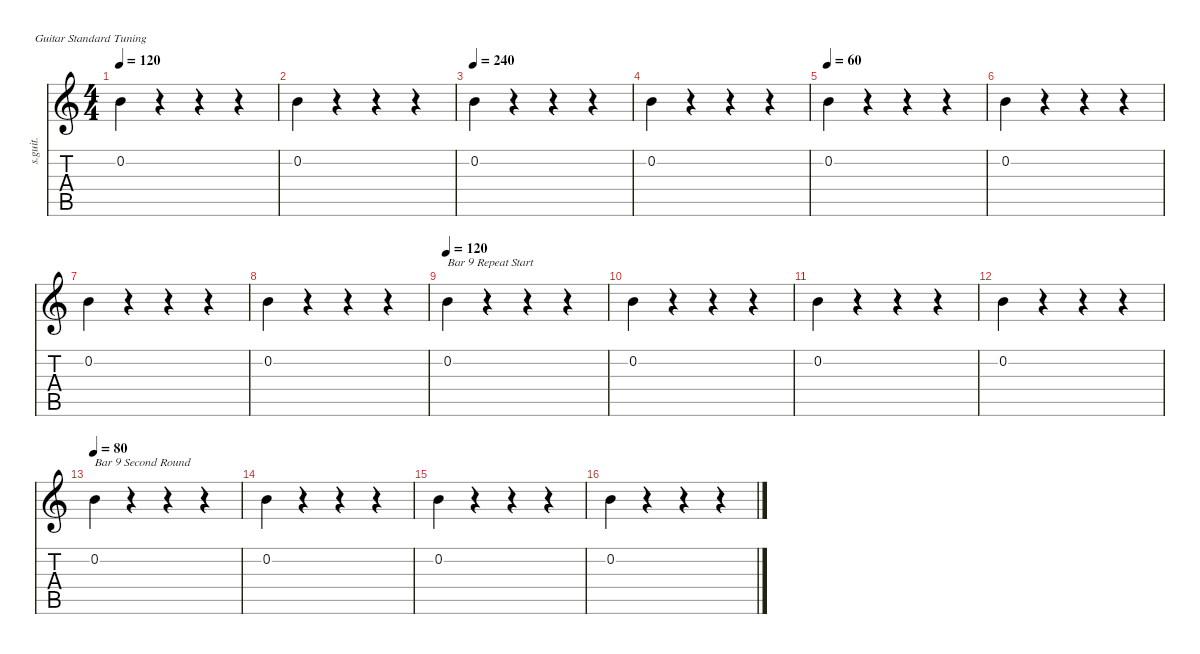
\defaultSystemsLayout 4
\hideDynamics
\bracketExtendMode nobrackets
\track ("Steel Guitar" "s.guit.") {instrument acousticguitarsteel}
\staff {score tabs}
\tuning (E4 B3 G3 D3 A2 E2)
\ts (4 4)
\tempo 120
\clef g2
\ks c
0.2.4{dy mf instrument acousticguitarsteel beam Down} r.4{beam Down} r.4{beam Down} r.4{beam Down} |
0.2.4{beam Down} r.4{beam Down} r.4{beam Down} r.4{beam Down} |
\tempo 240
0.2.4{beam Down} r.4{beam Down} r.4{beam Down} r.4{beam Down} |
0.2.4{beam Down} r.4{beam Down} r.4{beam Down} r.4{beam Down} |
\tempo 60
0.2.4{beam Down} r.4{beam Down} r.4{beam Down} r.4{beam Down} |
0.2.4{beam Down} r.4{beam Down} r.4{beam Down} r.4{beam Down} |
0.2.4{beam Down} r.4{beam Down} r.4{beam Down} r.4{beam Down} |
0.2.4{beam Down} r.4{beam Down} r.4{beam Down} r.4{beam Down} |
\tempo 120
0.2.4{txt "Bar 9 Repeat Start" beam Down} r.4{beam Down} r.4{beam Down} r.4{beam Down} |
0.2.4{beam Down} r.4{beam Down} r.4{beam Down} r.4{beam Down} |
0.2.4{beam Down} r.4{beam Down} r.4{beam Down} r.4{beam Down} |
0.2.4{beam Down} r.4{beam Down} r.4{beam Down} r.4{beam Down} |
\tempo 80
0.2.4{txt "Bar 9 Second Round" beam Down} r.4{beam Down} r.4{beam Down} r.4{beam Down} |
0.2.4{beam Down} r.4{beam Down} r.4{beam Down} r.4{beam Down} |
0.2.4{beam Down} r.4{beam Down} r.4{beam Down} r.4{beam Down} |
0.2.4{beam Down} r.4{beam Down} r.4{beam Down} r.4{beam Down}
